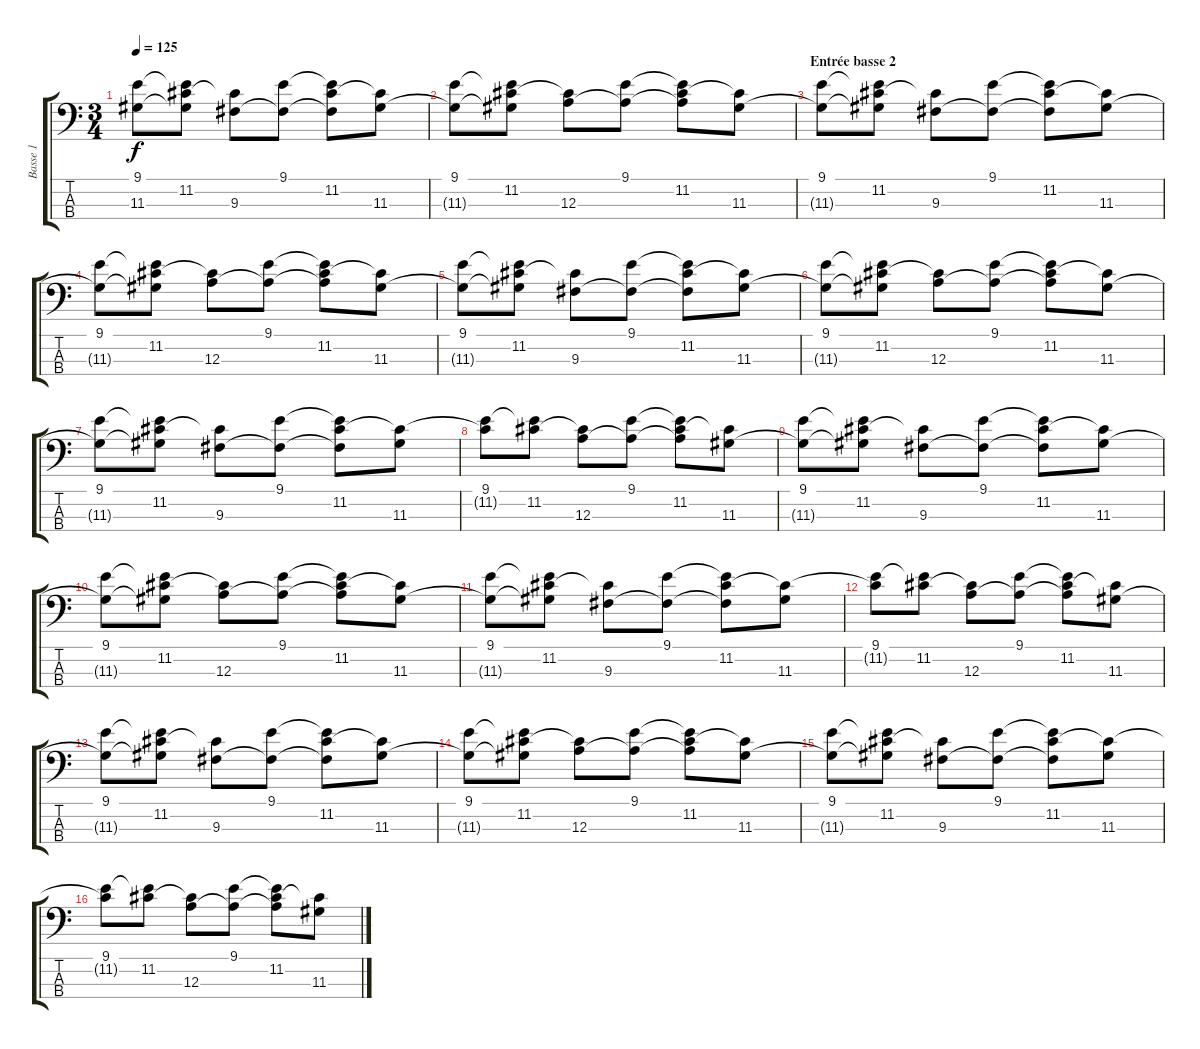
\track ("Basse 1" "Basse 1") {instrument electricbassfinger}
\staff {score tabs}
\tuning (G2 D2 A1 E1) {hide}
\ts (3 4)
\tempo 125
\clef f4
\ks c
(9.1 11.3{t}).8{dy f} (9.1{t} 11.2 11.3{t}).8 (11.2{t} 9.3).8 (9.1 9.3{t}).8 (9.1{t} 11.2 9.3{t}).8 (11.2{t} 11.3).8 |
(9.1 11.3{t}).8 (9.1{t} 11.2 11.3{t}).8 (11.2{t} 12.3).8 (9.1 12.3{t}).8 (9.1{t} 11.2 12.3{t}).8 (11.2{t} 11.3).8 |
\section ("" "Entrée basse 2")
(9.1 11.3{t}).8 (9.1{t} 11.2 11.3{t}).8 (11.2{t} 9.3).8 (9.1 9.3{t}).8 (9.1{t} 11.2 9.3{t}).8 (11.2{t} 11.3).8{volume 13 balance 4} |
(9.1 11.3{t}).8 (9.1{t} 11.2 11.3{t}).8 (11.2{t} 12.3).8 (9.1 12.3{t}).8 (9.1{t} 11.2 12.3{t}).8 (11.2{t} 11.3).8 |
(9.1 11.3{t}).8 (9.1{t} 11.2 11.3{t}).8 (11.2{t} 9.3).8 (9.1 9.3{t}).8 (9.1{t} 11.2 9.3{t}).8 (11.2{t} 11.3).8 |
(9.1 11.3{t}).8 (9.1{t} 11.2 11.3{t}).8 (11.2{t} 12.3).8 (9.1 12.3{t}).8 (9.1{t} 11.2 12.3{t}).8 (11.2{t} 11.3).8 |
(9.1 11.3{t}).8 (9.1{t} 11.2 11.3{t}).8 (11.2{t} 9.3).8 (9.1 9.3{t}).8 (9.1{t} 11.2 9.3{t}).8 (11.2{t} 11.3).8 |
(9.1 11.2{t}).8 (9.1{t} 11.2).8 (11.2{t} 12.3).8 (9.1 12.3{t}).8 (9.1{t} 11.2 12.3{t}).8 (11.2{t} 11.3).8 |
(9.1 11.3{t}).8 (9.1{t} 11.2 11.3{t}).8 (11.2{t} 9.3).8 (9.1 9.3{t}).8 (9.1{t} 11.2 9.3{t}).8 (11.2{t} 11.3).8 |
(9.1 11.3{t}).8 (9.1{t} 11.2 11.3{t}).8 (11.2{t} 12.3).8 (9.1 12.3{t}).8 (9.1{t} 11.2 12.3{t}).8 (11.2{t} 11.3).8 |
(9.1 11.3{t}).8 (9.1{t} 11.2 11.3{t}).8 (11.2{t} 9.3).8 (9.1 9.3{t}).8 (9.1{t} 11.2 9.3{t}).8 (11.2{t} 11.3).8 |
(9.1 11.2{t}).8 (9.1{t} 11.2).8 (11.2{t} 12.3).8 (9.1 12.3{t}).8 (9.1{t} 11.2 12.3{t}).8 (11.2{t} 11.3).8 |
(9.1 11.3{t}).8 (9.1{t} 11.2 11.3{t}).8 (11.2{t} 9.3).8 (9.1 9.3{t}).8 (9.1{t} 11.2 9.3{t}).8 (11.2{t} 11.3).8 |
(9.1 11.3{t}).8 (9.1{t} 11.2 11.3{t}).8 (11.2{t} 12.3).8 (9.1 12.3{t}).8 (9.1{t} 11.2 12.3{t}).8 (11.2{t} 11.3).8 |
(9.1 11.3{t}).8 (9.1{t} 11.2 11.3{t}).8 (11.2{t} 9.3).8 (9.1 9.3{t}).8 (9.1{t} 11.2 9.3{t}).8 (11.2{t} 11.3).8 |
(9.1 11.2{t}).8 (9.1{t} 11.2).8 (11.2{t} 12.3).8 (9.1 12.3{t}).8 (9.1{t} 11.2 12.3{t}).8 (11.2{t} 11.3).8
